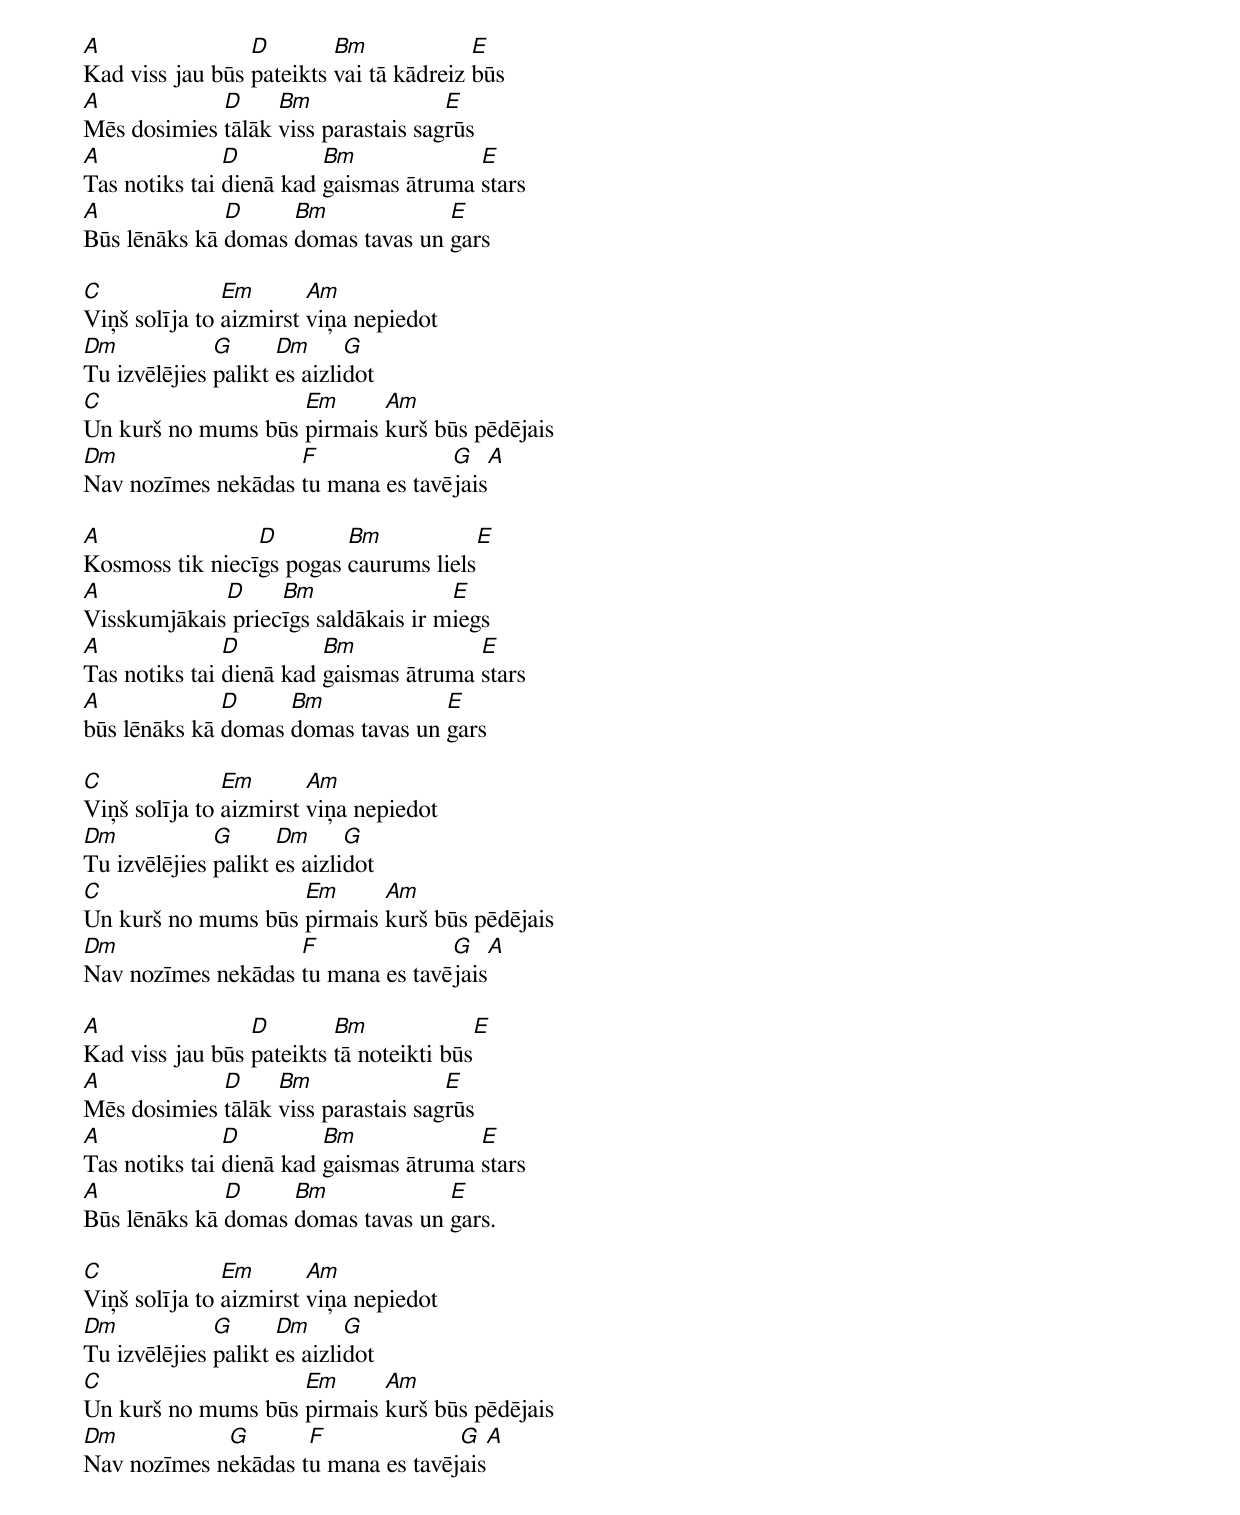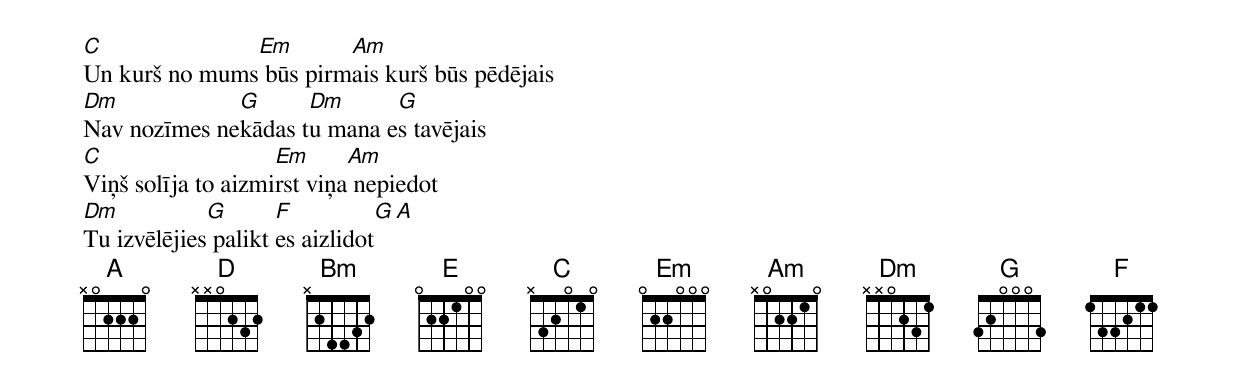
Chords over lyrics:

A                D        Bm             E
Kad viss jau būs pateikts vai tā kādreiz būs
A            D     Bm                E
Mēs dosimies tālāk viss parastais sagrūs
A              D         Bm             E
Tas notiks tai dienā kad gaismas ātruma stars
A             D     Bm             E
Būs lēnāks kā domas domas tavas un gars

C              Em       Am
Viņš solīja to aizmirst viņa nepiedot
Dm            G      Dm      G
Tu izvēlējies palikt es aizlidot
C                   Em      Am
Un kurš no mums būs pirmais kurš būs pēdējais
Dm                  F              G     A
Nav nozīmes nekādas tu mana es tavējais

A                D        Bm             E
Kosmoss tik niecīgs pogas caurums liels
A            D     Bm                E
Visskumjākais priecīgs saldākais ir miegs
A              D         Bm             E
Tas notiks tai dienā kad gaismas ātruma stars
A             D     Bm             E
būs lēnāks kā domas domas tavas un gars

C              Em       Am
Viņš solīja to aizmirst viņa nepiedot
Dm            G      Dm      G
Tu izvēlējies palikt es aizlidot
C                   Em      Am
Un kurš no mums būs pirmais kurš būs pēdējais
Dm                  F              G     A
Nav nozīmes nekādas tu mana es tavējais

A                D        Bm             E
Kad viss jau būs pateikts tā noteikti būs
A            D     Bm                E
Mēs dosimies tālāk viss parastais sagrūs
A              D         Bm             E
Tas notiks tai dienā kad gaismas ātruma stars
A             D     Bm             E
Būs lēnāks kā domas domas tavas un gars.

C              Em       Am
Viņš solīja to aizmirst viņa nepiedot
Dm            G      Dm      G
Tu izvēlējies palikt es aizlidot
C                   Em      Am
Un kurš no mums būs pirmais kurš būs pēdējais
Dm           G       F              G     A
Nav nozīmes nekādas tu mana es tavējais

C              Em       Am
Un kurš no mums būs pirmais kurš būs pēdējais
Dm            G      Dm      G
Nav nozīmes nekādas tu mana es tavējais
C                   Em      Am
Viņš solīja to aizmirst viņa nepiedot
Dm           G       F              G     A
Tu izvēlējies palikt es aizlidot
